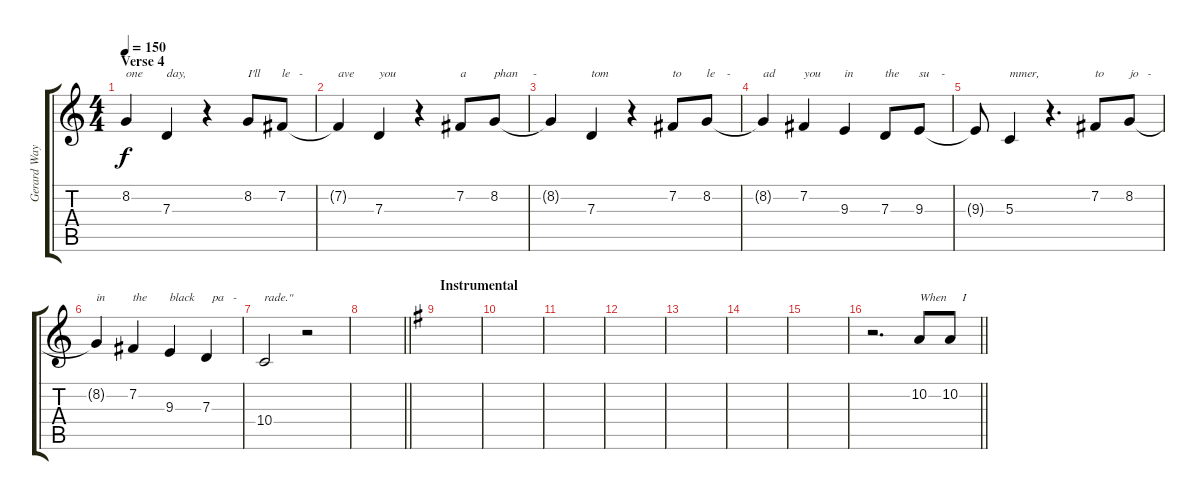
\track ("Gerard Way (vocals)" "Gerard Way") {instrument oboe}
\staff {score tabs}
\tuning (E4 B3 G3 D3 A2 E2) {hide}
\ts (4 4)
\section ("" "Verse 4")
\tempo 150
\clef g2
\ks c
8.2.4{txt "one" dy f} 7.3.4{txt "day,"} r.4 8.2.8{txt "I'll"} 7.2.8{txt "le   -"} |
7.2{t}.4{txt "ave"} 7.3.4{txt "you"} r.4 7.2.8{txt "a"} 8.2.8{txt "phan     -"} |
8.2{t}.4 7.3.4{txt "tom"} r.4 7.2.8{txt "to"} 8.2.8{txt "le    -"} |
8.2{t}.4{txt "ad"} 7.2.4{txt "you"} 9.3.4{txt "in"} 7.3.8{txt "the"} 9.3.8{txt "su    -"} |
9.3{t}.8 5.3.4{txt "mmer,"} r.4{d} 7.2.8{txt "to"} 8.2.8{txt "jo   -"} |
8.2{t}.4{txt "in"} 7.2.4{txt "the"} 9.3.4{txt "black"} 7.3.4{txt "  pa   -"} |
10.4.2{txt "rade.\""} r.2 |
\barLineRight lightlight
|
\section ("" "Instrumental")
\ks eminor
|
|
|
|
|
|
|
\barLineRight lightlight
r.2{d} 10.2.8{txt "When" volume 14} 10.2.8{txt "    I"}
